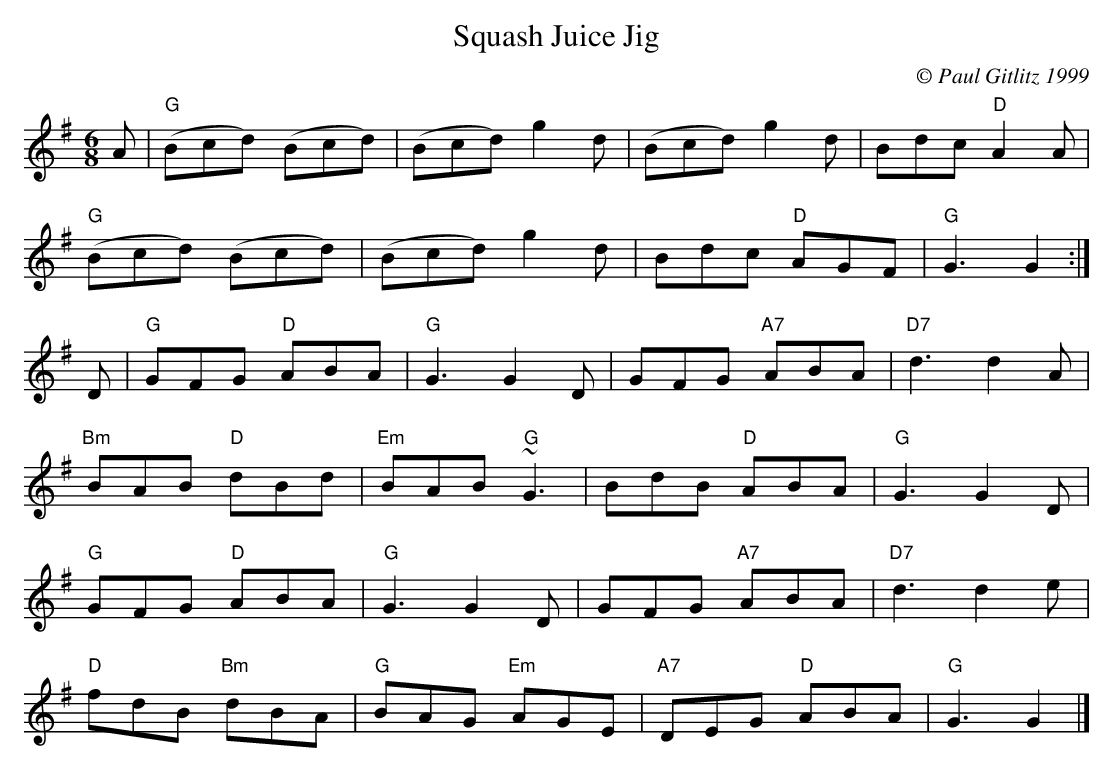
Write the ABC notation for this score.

X:1
T:Squash Juice Jig
M:6/8
L:1/8
C:© Paul Gitlitz 1999
K:G
A|("G"Bcd) (Bcd)|(Bcd)g2d|(Bcd)g2d|Bdc "D"A2A|!
("G"Bcd) (Bcd)|(Bcd)g2d|Bdc "D"AGF|"G"G3 G2:|!
D|"G"GFG "D"ABA|"G"G3G2D|GFG "A7"ABA|"D7"d3d2A|!
"Bm"BAB "D"dBd|"Em"BAB "G"~G3|BdB "D"ABA|"G"G3G2D|!
"G"GFG "D"ABA|"G"G3G2D|GFG "A7"ABA|"D7"d3d2e|!
"D"fdB "Bm"dBA|"G"BAG "Em"AGE|"A7"DEG "D"ABA|"G"G3G2|]
